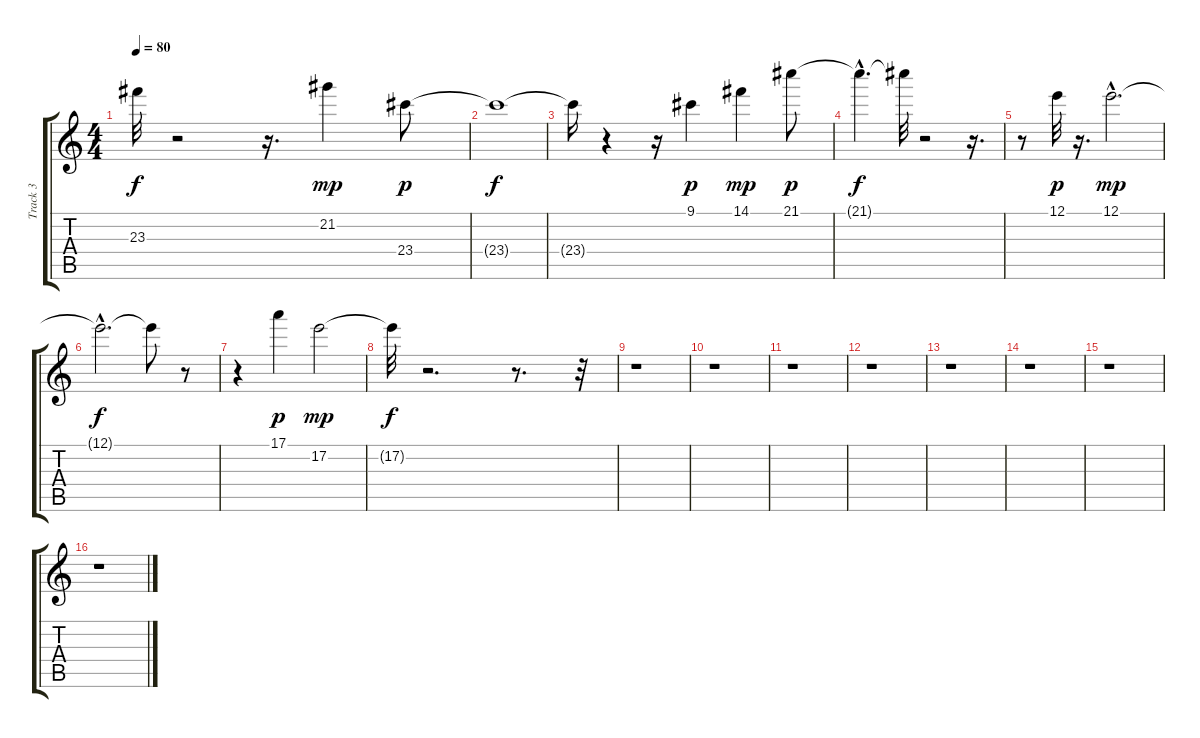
\track ("Track 3" "Track 3") {instrument acousticguitarnylon}
\staff {score tabs}
\tuning (E4 B3 G3 D3 A2 E2) {hide}
\ts (4 4)
\tempo 80
\clef g2
\ks c
23.3{t}.32{dy f} r.2 r.16{d} 21.2.4{dy mp} 23.4.8{dy p} |
23.4{t}.1{dy f} |
23.4{t}.16 r.4 r.16 9.1.4{dy p} 14.1.4{dy mp} 21.1.8{dy p} |
21.1{hac t}.4{d dy f} 21.1{t}.32 r.2 r.16{d} |
r.8 12.1.32{dy p} r.16{d} 12.1{hac}.2{d dy mp} |
12.1{hac t}.2{d dy f} 12.1{t}.8 r.8 |
r.4 17.1.4{dy p} 17.2.2{dy mp} |
17.2{t}.32{dy f} r.2{d} r.8{d} r.32 |
r.1 |
r.1 |
r.1 |
r.1 |
r.1 |
r.1 |
r.1 |
r.1
